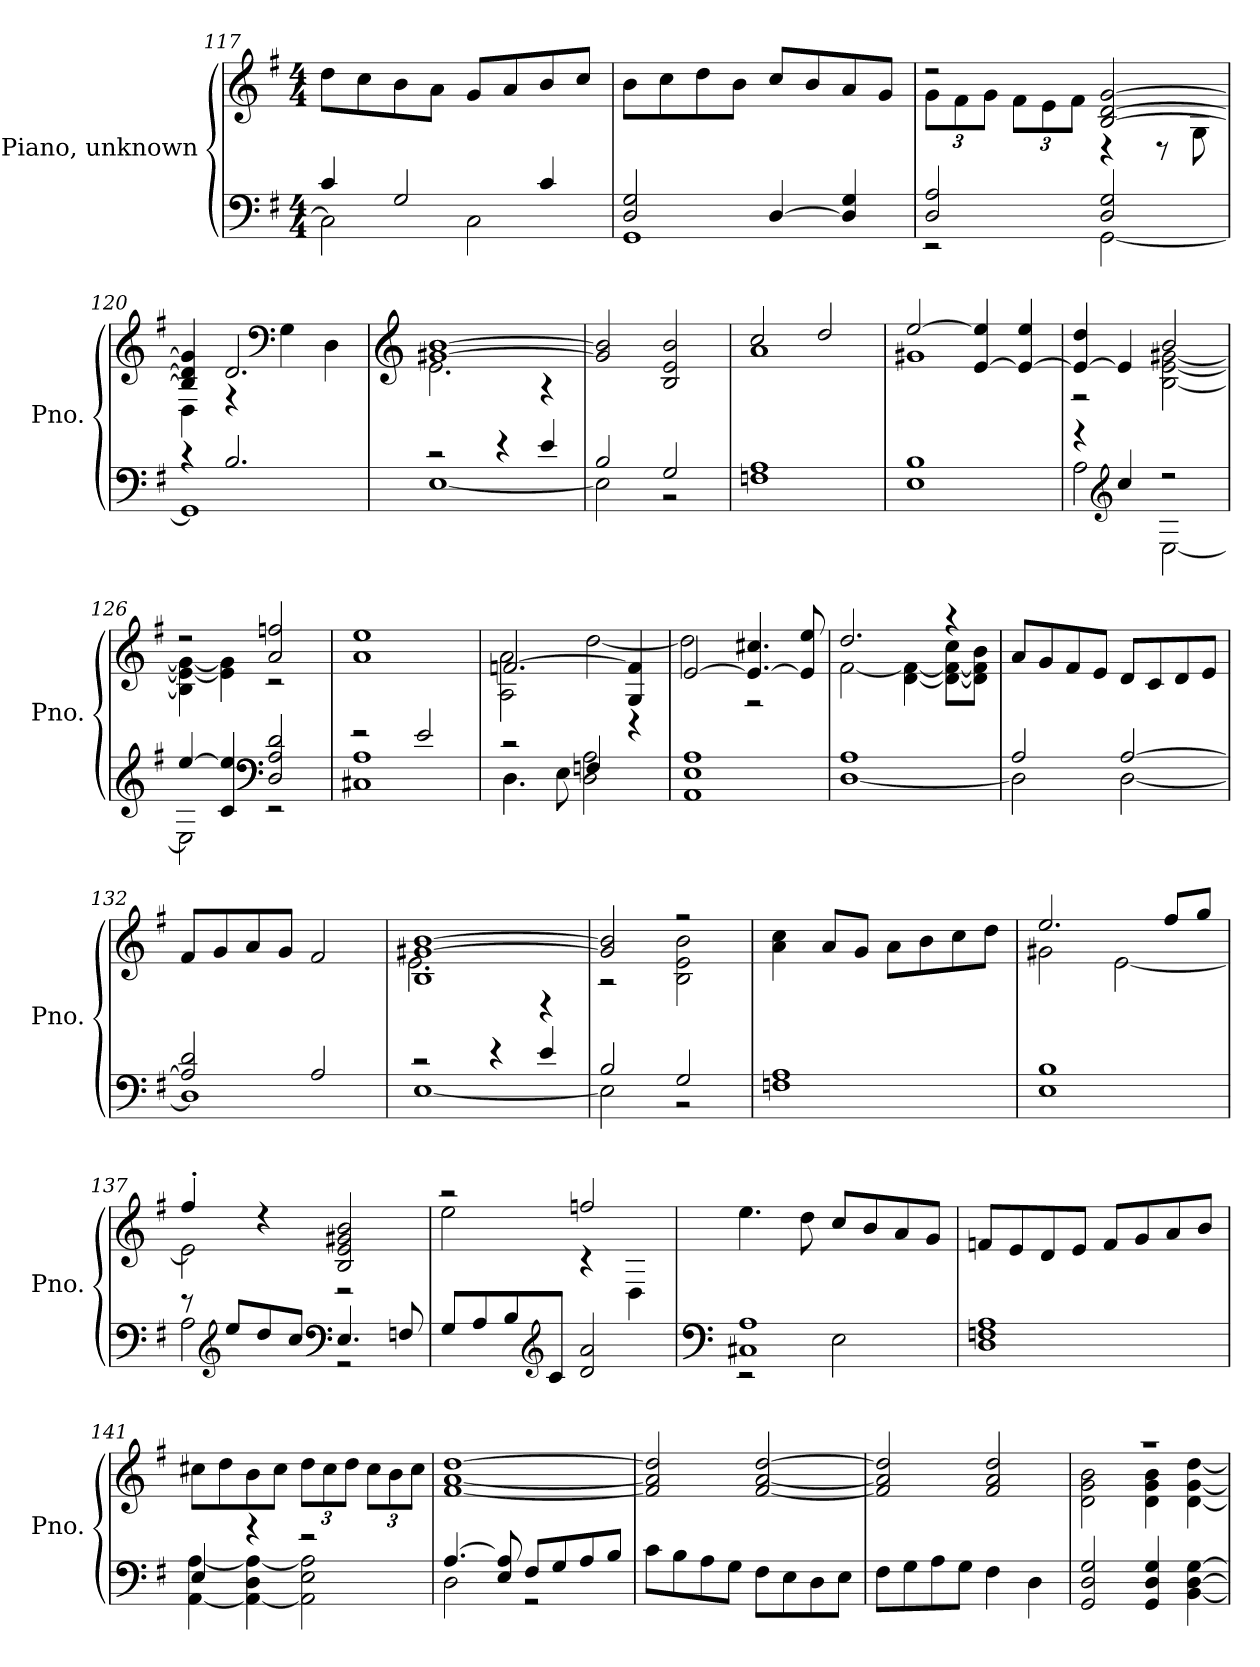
**kern	**kern
*part1	*part1
*staff2	*staff1
*I"Piano, unknown	*
*I'Pno.	*
*clefF4	*clefG2
*k[f#]	*k[f#]
*M4/4	*M4/4
=117	=117
*^	*
4c/	2C\]	8dd\L
.	.	8cc\
2G/	.	8b\
.	.	8a\J
.	2C\	8g/L
.	.	8a/
4c/	.	8b/
.	.	8cc/J
=118	=118	=118
2D/ 2G/	1GG	8b\L
.	.	8cc\
.	.	8dd\
.	.	8b\J
[4D/	.	8cc/L
.	.	8b/
4D/] 4G/	.	8a/
.	.	8g/J
!!LO:LB:g=z
=119	=119	=119
*	*	*^
*	*	*	*Xbrackettup
2D/ 2A/	2r	2r	12g\L
.	.	.	12f#\
.	.	.	12g\J
.	.	.	12f#\L
.	.	.	12e\
.	.	.	12f#\J
2D/ 2G/	[2GG\	[2B/ [2d/ [2g/	4r
.	.	.	8r
.	.	.	8G\
=120	=120	=120	=120
4r	1GG]	4B/] 4d/] 4g/]	4D\
2.B/	.	2.d/	4r
*	*	*clefF4	*
.	.	.	4G\
.	.	.	4D\
=121	=121	=121	=121
*	*	*clefG2	*
2r	[1E	[1g#X [1b	2.e\
4r	.	.	.
4e/	.	.	4r
*	*	*v	*v
=122	=122	=122
2B/	2E\]	2g#/] 2b/]
2G/	2r	2B/ 2e/ 2b/
*v	*v	*
=123	=123
*	*^
1Fn 1A	2cc/	1a
.	2dd/	.
=124	=124	=124
1E 1B	[2ee/	1g#X
.	[4e/ 4ee/]	.
.	4e/_ 4ee/	.
=125	=125	=125
*^	*	*
4r	2A\	4e/_ 4dd/	2r
*clefG2	*	*	*
4cc/	.	4e/]	.
2r	[2E\	2b/	[2B\ [2e\ [2g#X\
!!LO:LB:g=z	!!
=126	=126	=126	=126
[4ee/	2E\]	2r	4B\] 4e\_ 4g#\_
4c/ 4ee/]	.	.	4e\] 4g#\]
*clefF4	*	*	*
2D/ 2A/ 2d/	2r	2a/ 2ffn/	2r
*	*	*v	*v
=127	=127	=127
2r	1C#X 1A	1a 1ee
2e/	.	.
=128	=128	=128
*	*	*^
2r	4.D\	[2.fn/	2A\ 2a\
.	8E\	.	.
4Fn/	2D\ 2A\	.	[2dd\
4r	.	4G/ 4f/]	.
*v	*v	*	*
=129	=129	=129
1AA 1E 1A	[2e/	2dd\]
.	4.e/_ 4.cc#X/	2r
.	8e/] 8ee/	.
=130	=130	=130
*^	*	*
1A	[1D	2.dd/	[2f#\
.	.	.	[4d\ 4f#\_
.	.	4r	8d\_ 8f#\_ 8cc\L
.	.	.	8d\] 8f#\] 8b\J
*	*	*v	*v
=131	=131	=131
2A/	2D\]	8a/L
.	.	8g/
.	.	8f#/
.	.	8e/J
[2A/	[2D\	8d/L
.	.	8c/
.	.	8d/
.	.	8e/J
!!LO:LB:g=z
=132	=132	=132
2A/] 2d/	1D]	8f#/L
.	.	8g/
.	.	8a/
.	.	8g/J
2A/	.	2f#/
=133	=133	=133
*	*	*^
2r	[1E	1B [1g#X [1b	2.e\
4r	.	.	.
4e/	.	.	4r
=134	=134	=134	=134
2B/	2E\]	2g#/] 2b/]	2r
2G/	2r	2r	2B\ 2e\ 2b\
*v	*v	*	*
*	*v	*v
=135	=135
1Fn 1A	4a\ 4cc\
.	8a/L
.	8g/J
.	8a\L
.	8b\
.	8cc\
.	8dd\J
=136	=136
*	*^
1E 1B	2.ee/	2g#X\
.	.	[2e\
.	8ff#/L	.
.	8gg/J	.
=137	=137	=137
*^	*	*
8r	2A\	4ff#'/	2e\]
*clefG2	*	*	*
8ee/L	.	.	.
8dd/	.	4r	.
8cc/J	.	.	.
*clefF4	*	*	*
4.E/	2r	2B/ 2e/ 2g#X/ 2b/	2r
8Fn/	.	.	.
*v	*v	*	*
!!LO:LB:g=z	!!
=138	=138	=138
8G/L	2r	2ee\
8A/	.	.
8B/	.	.
*clefG2	*	*
8c/J	.	.
2d/ 2a/	2ffn/	4r
.	.	4D\
*	*v	*v
=139	=139
*clefF4	*
*^	*
1C#X 1A	2r	4.ee\
.	.	8dd\
.	2E\	8cc/L
.	.	8b/
.	.	8a/
.	.	8g/J
*v	*v	*
=140	=140
1D 1Fn 1A	8fn/L
.	8e/
.	8d/
.	8e/J
.	8f/L
.	8g/
.	8a/
.	8b/J
=141	=141
*^	*
4E/	[4AA\ [4A\	8cc#X\L
.	.	8dd\
4r	4AA\_ 4D\ 4A\_	8b\
.	.	8cc#\J
2r	2AA\] 2E\ 2A\]	12dd\L
.	.	12cc#\
.	.	12dd\J
.	.	12cc#\L
.	.	12b\
.	.	12cc#\J
=142	=142	=142
[4.A/	2D\	[1f# [1a [1dd
8E/ 8A/]	.	.
8F#/L	2r	.
8G/	.	.
8A/	.	.
8B/J	.	.
*v	*v	*
!!LO:LB:g=z
=143	=143
8c\L	2f#/] 2a/] 2dd/]
8B\	.
8A\	.
8G\J	.
8F#\L	[2f#/ [2a/ [2dd/
8E\	.
8D\	.
8E\J	.
=144	=144
8F#\L	2f#/] 2a/] 2dd/]
8G\	.
8A\	.
8G\J	.
4F#\	2f#/ 2a/ 2dd/
4D\	.
=145	=145
*	*^
2GG/ 2D/ 2G/	1r	2d\ 2g\ 2b\
4GG/ 4D/ 4G/	.	4d\ 4g\ 4b\
[4BB\ [4D\ [4G\	.	[4d\ [4g\ [4dd\
*	*v	*v
=	=
*-	*-
